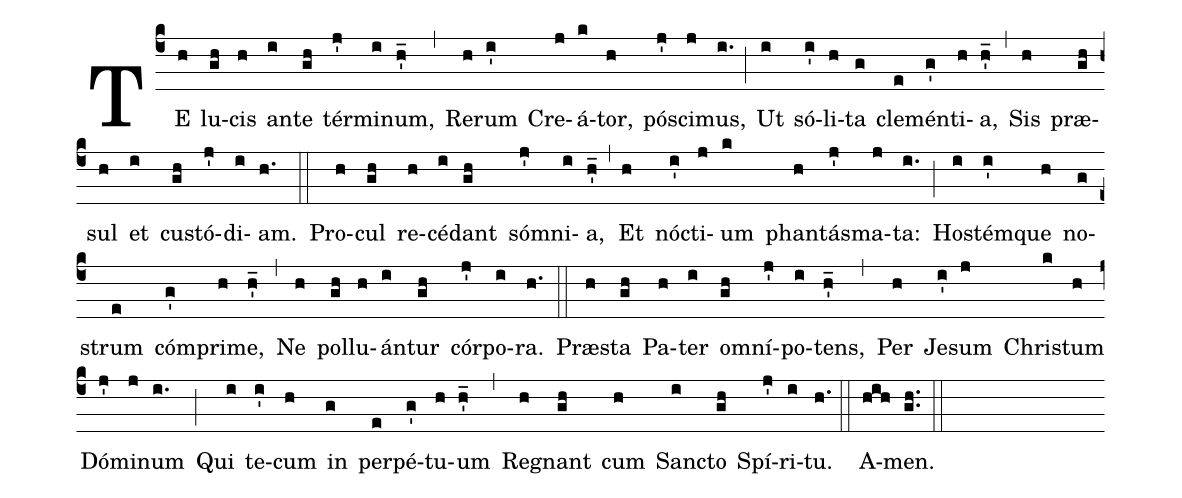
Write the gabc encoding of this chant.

%%
(c4)
TE(h) lu(gh)cis(h) an(i)te(gh) tér(j')mi(i)num,(h'_) (,)
Re(h)rum(i') Cre(j)á(k)tor,(h) pó(j')sci(j)mus,(i.) (;)
Ut(i) só(i')li(h)ta(g) cle(e)mén(g')ti(h)a,(h'_) (,)
Sis(h) præ(gh)sul(h) et(i) cu(gh)stó(j')di(i)am.(h.) (::)

Pro(h)cul(gh) re(h)cé(i)dant(gh) sóm(j')ni(i)a,(h'_) (,)
Et(h) nó(i')cti(j)um(k) phan(h)tás(j')ma(j)ta:(i.) (;)
Ho(i)stém(i')que(h) no(g)strum(e) cóm(g')pri(h)me,(h'_) (,)
Ne(h) pol(gh)lu(h)án(i)tur(gh) cór(j')po(i)ra.(h.) (::)

Præ(h)sta(gh) Pa(h)ter(i) om(gh)ní(j')po(i)tens,(h'_) (,)
Per(h) Je(i')sum(j) Chri(k)stum(h) Dó(j')mi(j)num(i.) (;)
Qui(i) te(i')cum(h) in(g) per(e)pé(g')tu(h)um(h'_) (,)
Re(h)gnant(gh) cum(h) San(i)cto(gh) Spí(j')ri(i)tu.(h.) (::)

A(hih)men.(g.h.) (::)
